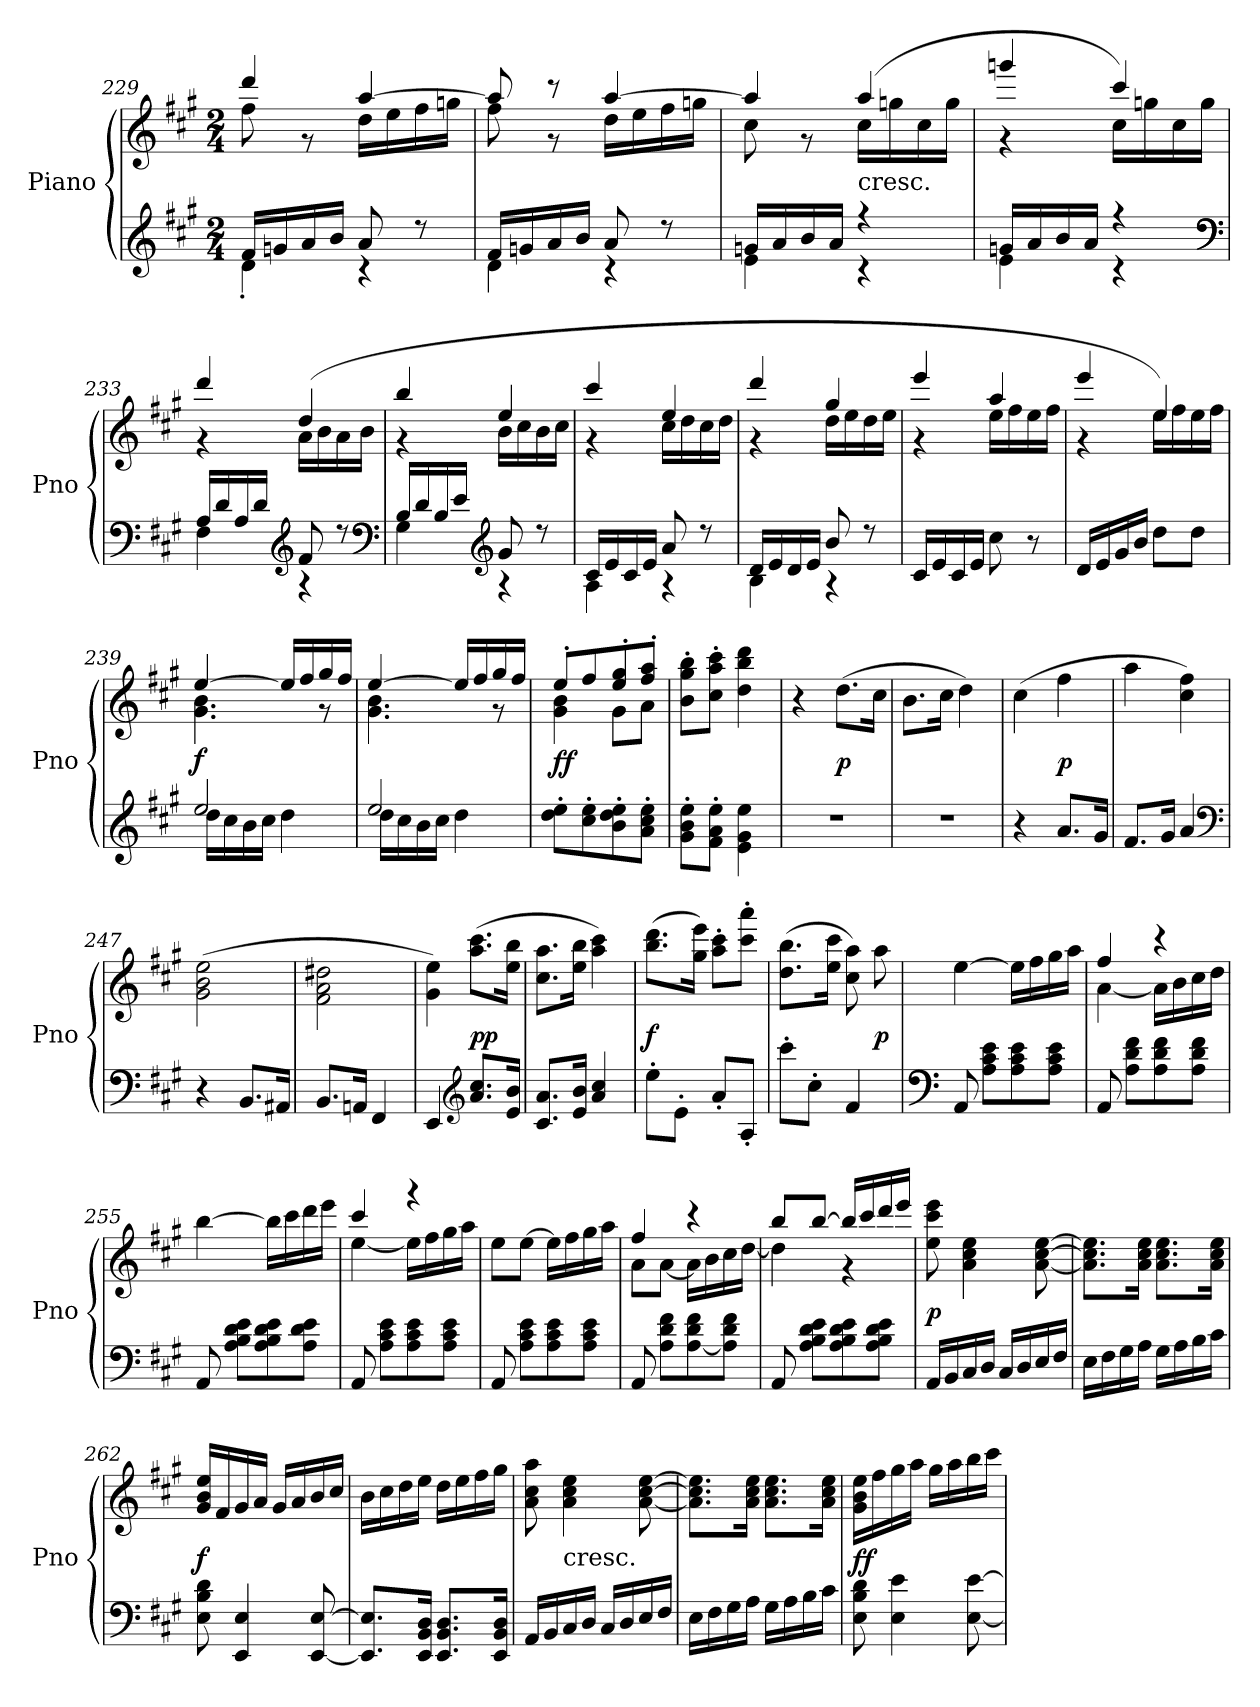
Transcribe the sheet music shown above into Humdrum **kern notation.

**kern	**kern	**dynam
*part1	*part1	*part1
*staff2	*staff1	*staff1/2
*I"Piano	*	*
*I'Pno	*	*
*clefG2	*clefG2	*
*k[f#c#g#]	*k[f#c#g#]	*
*M2/4	*M2/4	*
=229	=229	=229
*^	*^	*
16f#/LL	4d'\	4ddd/	8ff#\	.
16gn/	.	.	.	.
16a/	.	.	8r	.
16b/JJ	.	.	.	.
8a/	4r	[4aa/	16dd\LL	.
.	.	.	16ee\	.
8r	.	.	16ff#\	.
.	.	.	16ggn\JJ	.
=230	=230	=230	=230	=230
16f#/LL	4d\	8aa/]	8ff#\	.
16gn/	.	.	.	.
16a/	.	8r	8r	.
16b/JJ	.	.	.	.
8a/	4r	[4aa/	16dd\LL	.
.	.	.	16ee\	.
8r	.	.	16ff#\	.
.	.	.	16ggn\JJ	.
=231	=231	=231	=231	=231
16gn/LL	4e\	4aa/]	8cc#\	.
16a/	.	.	.	.
16b/	.	.	8r	.
16a/JJ	.	.	.	.
!	!	!LO:TX:c:t=cresc.	!	!
4r	4r	(4aa/	16cc#\LL	.
.	.	.	16ggn\	.
.	.	.	16cc#\	.
.	.	.	16gg\JJ	.
=232	=232	=232	=232	=232
16gn/LL	4e\	4gggn/	4r	.
16a/	.	.	.	.
16b/	.	.	.	.
16a/JJ	.	.	.	.
4r	4r	4ccc#/)	16cc#\LL	.
.	.	.	16ggn\	.
.	.	.	16cc#\	.
.	.	.	16gg\JJ	.
*clefF4	*	*	*	*
=233	=233	=233	=233	=233
16A/LL	4F#\	4ddd/	4r	.
16d/	.	.	.	.
16A/	.	.	.	.
16d/JJ	.	.	.	.
*clefG2	*	*	*	*
8f#/	4r	(4dd/	16a\LL	.
.	.	.	16b\	.
8r	.	.	16a\	.
.	.	.	16b\JJ	.
*clefF4	*	*	*	*
=234	=234	=234	=234	=234
16B/LL	4G#\	4bb/	4r	.
16d/	.	.	.	.
16B/	.	.	.	.
16e/JJ	.	.	.	.
*clefG2	*	*	*	*
8g#/	4r	4ee/	16b\LL	.
.	.	.	16cc#\	.
8r	.	.	16b\	.
.	.	.	16cc#\JJ	.
=235	=235	=235	=235	=235
16c#/LL	4A\	4ccc#/	4r	.
16e/	.	.	.	.
16c#/	.	.	.	.
16e/JJ	.	.	.	.
8a/	4r	4ee/	16cc#\LL	.
.	.	.	16dd\	.
8r	.	.	16cc#\	.
.	.	.	16dd\JJ	.
=236	=236	=236	=236	=236
16d/LL	4B\	4ddd/	4r	.
16e/	.	.	.	.
16d/	.	.	.	.
16e/JJ	.	.	.	.
8b/	4r	4gg#/	16dd\LL	.
.	.	.	16ee\	.
8r	.	.	16dd\	.
.	.	.	16ee\JJ	.
*v	*v	*	*	*
=237	=237	=237	=237
16c#/LL	4eee/	4r	.
16e/	.	.	.
16c#/	.	.	.
16e/JJ	.	.	.
8cc#\	4aa/	16ee\LL	.
.	.	16ff#\	.
8r	.	16ee\	.
.	.	16ff#\JJ	.
=238	=238	=238	=238
16d/LL	4eee/	4r	.
16e/	.	.	.
16g#/	.	.	.
16b/JJ	.	.	.
8dd\L	4ee/	16ee\LL)	.
.	.	16ff#\	.
8dd\J	.	16ee\	.
.	.	16ff#\JJ	.
=239	=239	=239	=239
*^	*	*	*
2ee/	16dd\LL	[4ee/	4.g#\ 4.b\	f
.	16cc#\	.	.	.
.	16b\	.	.	.
.	16cc#\JJ	.	.	.
.	4dd\	16ee/LL]	.	.
.	.	16ff#/	.	.
.	.	16gg#/	8r	.
.	.	16ff#/JJ	.	.
=240	=240	=240	=240	=240
2ee/	16dd\LL	[4ee/	4.g#\ 4.b\	.
.	16cc#\	.	.	.
.	16b\	.	.	.
.	16cc#\JJ	.	.	.
.	4dd\	16ee/LL]	.	.
.	.	16ff#/	.	.
.	.	16gg#/	8r	.
.	.	16ff#/JJ	.	.
*v	*v	*	*	*
=241	=241	=241	=241
8dd'\ 8ee'\L	8ee'/L	4g#\ 4b\	ff
8cc#'\ 8ee'\	8ff#/	.	.
8b'\ 8dd'\ 8ee'\	8ee'/ 8gg#'/	8g#\L	.
8a'\ 8cc#'\ 8ee'\J	8ff#'/ 8aa'/J	8a\J	.
*	*v	*v	*
=242	=242	=242
8g#'\ 8b'\ 8ee'\L	8b'\ 8gg#'\ 8bb'\L	.
8f#'\ 8a'\ 8ee'\J	8cc#'\ 8aa'\ 8ccc#'\J	.
4e\ 4g#\ 4ee\	4dd\ 4bb\ 4ddd\	.
=243	=243	=243
2r	4r	.
.	(8.dd\L	p
.	16cc#\Jk	.
=244	=244	=244
2r	8.b\L	.
.	16cc#\Jk	.
.	4dd\)	.
=245	=245	=245
4r	(4cc#\	.
8.a/L	4ff#\	p
16g#/Jk	.	.
=246	=246	=246
8.f#/L	4aa\	.
16g#/Jk	.	.
4a/	4cc#\ 4ff#\)	.
*clefF4	*	*
=247	=247	=247
4r	(2g#\ 2b\ 2ee\	.
8.BB/L	.	.
16AA#X/Jk	.	.
=248	=248	=248
8.BB/L	2f#\ 2a\ 2dd#X\	.
16AAn/Jk	.	.
4FF#/	.	.
=249	=249	=249
4EE/	4g#\ 4ee\)	.
*clefG2	*	*
8.a/ 8.cc#/L	(8.aa\ 8.ccc#\L	pp
16e/ 16b/Jk	16ee\ 16bb\Jk	.
=250	=250	=250
8.c#/ 8.a/L	8.cc#\ 8.aa\L	.
16e/ 16b/Jk	16ee\ 16bb\Jk	.
4a/ 4cc#/	4aa\ 4ccc#\)	.
=251	=251	=251
8ee'\L	(8.bb\ 8.ddd\L	f
8e'\J	.	.
.	16gg#\ 16eee\Jk)	.
8a'/L	8aa'\ 8ccc#'\L	.
8A'/J	8ccc#'\ 8aaa'\J	.
=252	=252	=252
8ccc#'\L	(8.dd\ 8.bb\L	.
8cc#'\J	.	.
.	16ee\ 16ccc#\Jk	.
4f#/	8cc#\ 8aa\)	.
.	8aa\	p
=253	=253	=253
*clefF4	*	*
8AA/	[4ee\	.
8A\ 8c#\ 8e\L	.	.
8A\ 8c#\ 8e\	16ee\LL]	.
.	16ff#\	.
8A\ 8c#\ 8e\J	16gg#\	.
.	16aa\JJ	.
=254	=254	=254
*	*^	*
8AA/	4ff#/	[4a\	.
8A\ 8d\ 8f#\L	.	.	.
8A\ 8d\ 8f#\	4r	16a\LL]	.
.	.	16b\	.
8A\ 8d\ 8f#\J	.	16cc#\	.
.	.	16dd\JJ	.
*	*v	*v	*
=255	=255	=255
8AA/	[4bb\	.
8A\ 8B\ 8d\ 8e\L	.	.
8A\ 8B\ 8d\ 8e\	16bb\LL]	.
.	16ccc#\	.
8A\ 8d\ 8e\J	16ddd\	.
.	16eee\JJ	.
=256	=256	=256
*	*^	*
8AA/	4ccc#/	[4ee\	.
8A\ 8c#\ 8e\L	.	.	.
8A\ 8c#\ 8e\	4r	16ee\LL]	.
.	.	16ff#\	.
8A\ 8c#\ 8e\J	.	16gg#\	.
.	.	16aa\JJ	.
=257	=257	=257	=257
!	!LO:TX:c:t=cresc.	!	!
*	*v	*v	*
8AA/	8ee\L	.
8A\ 8c#\ 8e\L	[8ee\J	.
8A\ 8c#\ 8e\	16ee\LL]	.
.	16ff#\	.
8A\ 8c#\ 8e\J	16gg#\	.
.	16aa\JJ	.
=258	=258	=258
*	*^	*
8AA/	4ff#/	8a\L	.
8A\ 8d\ 8f#\L	.	[8a\J	.
[8A\ 8d\ 8f#\	4r	16a\LL]	.
.	.	16b\	.
8A]\ 8d\ 8f#\J	.	16cc#\	.
.	.	[16dd\JJ	.
=259	=259	=259	=259
8AA/	8bb/L	4dd\]	.
8A\ 8B\ 8d\ 8e\L	[8bb/J	.	.
8A\ 8B\ 8d\ 8e\	16bb/LL]	4r	.
.	16ccc#/	.	.
8A\ 8B\ 8d\ 8e\J	16ddd/	.	.
.	16eee/JJ	.	.
*	*v	*v	*
=260	=260	=260
16AA/LL	8ee\ 8ccc#\ 8eee\	p
16BB/	.	.
16C#/	4a\ 4cc#\ 4ee\	.
16D/JJ	.	.
16C#/LL	.	.
16D/	.	.
16E/	[8a\ [8cc#\ [8ee\	.
16F#/JJ	.	.
=261	=261	=261
16E\LL	8.a]\ 8.cc#]\ 8.ee]\L	.
16F#\	.	.
16G#\	.	.
16A\JJ	16a\ 16cc#\ 16ee\Jk	.
16G#\LL	8.a\ 8.cc#\ 8.ee\L	.
16A\	.	.
16B\	.	.
16c#\JJ	16a\ 16cc#\ 16ee\Jk	.
=262	=262	=262
8E\ 8B\ 8d\	16g#/ 16b/ 16ee/LL	f
.	16f#/	.
4EE/ 4E/	16g#/	.
.	16a/JJ	.
.	16g#/LL	.
.	16a/	.
[8EE/ [8E/	16b/	.
.	16cc#/JJ	.
=263	=263	=263
8.EE]/ 8.E]/L	16b\LL	.
.	16cc#\	.
.	16dd\	.
16EE/ 16BB/ 16D/Jk	16ee\JJ	.
8.EE/ 8.BB/ 8.D/L	16dd\LL	.
.	16ee\	.
.	16ff#\	.
16EE/ 16BB/ 16D/Jk	16gg#\JJ	.
=264	=264	=264
16AA/LL	8a\ 8cc#\ 8aa\	.
16BB/	.	.
!	!LO:TX:c:t=cresc.	!
16C#/	4a\ 4cc#\ 4ee\	.
16D/JJ	.	.
16C#/LL	.	.
16D/	.	.
16E/	[8a\ [8cc#\ [8ee\	.
16F#/JJ	.	.
=265	=265	=265
16E\LL	8.a]\ 8.cc#]\ 8.ee]\L	.
16F#\	.	.
16G#\	.	.
16A\JJ	16a\ 16cc#\ 16ee\Jk	.
16G#\LL	8.a\ 8.cc#\ 8.ee\L	.
16A\	.	.
16B\	.	.
16c#\JJ	16a\ 16cc#\ 16ee\Jk	.
=266	=266	=266
8E\ 8B\ 8d\	16g#\ 16b\ 16ee\LL	ff
.	16ff#\	.
4E\ 4e\	16gg#\	.
.	16aa\JJ	.
.	16gg#\LL	.
.	16aa\	.
[8E\ [8e\	16bb\	.
.	16ccc#\JJ	.
=	=	=
*-	*-	*-
